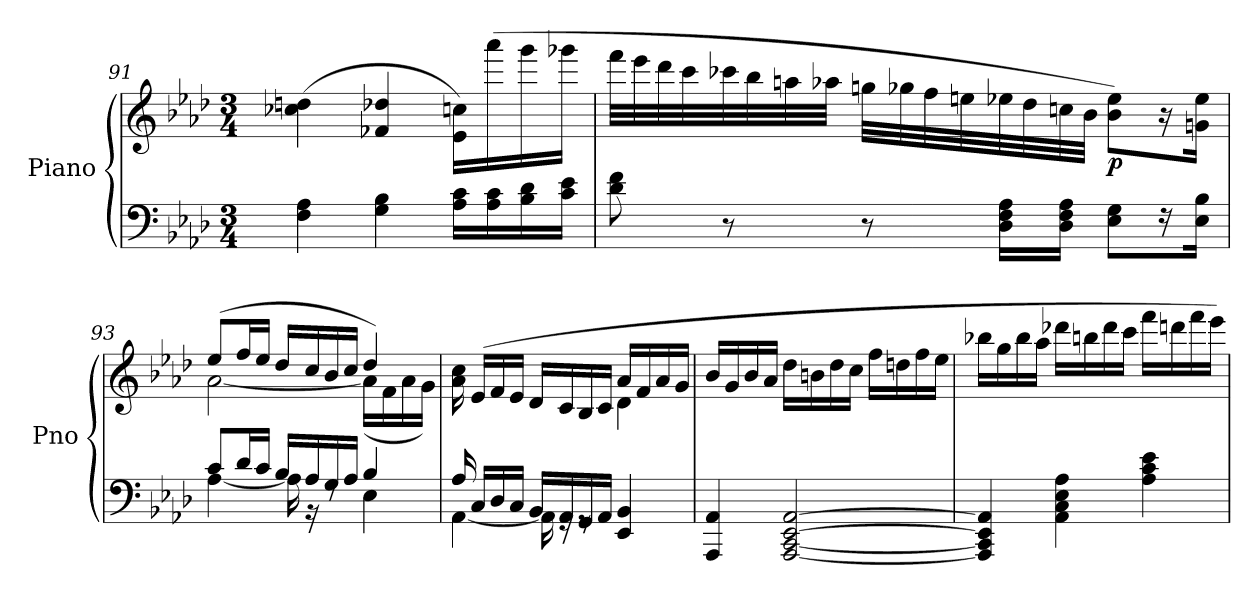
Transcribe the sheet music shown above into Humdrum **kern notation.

**kern	**kern	**dynam
*part1	*part1	*part1
*staff2	*staff1	*staff1/2
*I"Piano	*	*
*I'Pno	*	*
*clefF4	*clefG2	*
*k[b-e-a-d-]	*k[b-e-a-d-]	*
*M3/4	*M3/4	*
=91	=91	=91
4F\ 4A-\	(4cc-X\ 4ddn\	.
4G\ 4B-\	4f-X/ 4dd-X/	.
!	!	!LO:DY:b
16A-\ 16c\LL	16e-\ 16ccn\LL)	other-dynamics
16A-\ 16c\	(16aaa-\	.
16B-\ 16d-\	16ggg\	.
16c\ 16e-\JJ	16ggg-X\JJ	.
!!LO:LB:g=z
=92	=92	=92
8d-\ 8f\	32fff\LLL	.
.	32eee-\	.
.	32ddd-\	.
.	32ccc\	.
8r	32ccc-X\	.
.	32bb-\	.
.	32aan\	.
.	32aa-X\JJJ	.
8r	32ggn\LLL	.
.	32gg-X\	.
.	32ff\	.
.	32een\	.
!	!	!LO:DY:b
16D-\ 16F\ 16A-\LL	32ee-X\	other-dynamics
.	32dd-\	.
16D-\ 16F\ 16A-\JJ	32ccn\	.
.	32b-\JJJ	.
!	!	!LO:DY:b
8E-\ 8G\L	8b-\ 8ee-\L)	p
16rF	16r	.
16E-\ 16B-\Jk	16gn\ 16ee-\Jk	.
=93	=93	=93
*^	*^	*
!	!	!	!	!LO:DY:b
8c/L	[4A-\	(8ee-/L	[2a-\	other-dynamics
16d-/L	.	16ff/L	.	.
16c/JJ	.	16ee-/JJ	.	.
16B-/LL	16A-\]	16dd-/LL	.	.
16A-/	16r	16cc/	.	.
16G/	8rF	16b-/	.	.
16A-/JJ	.	16cc/JJ	.	.
4B-/	4E-\	4dd-/)	(16a-\LL]	.
.	.	.	16f\	.
.	.	.	16a-\	.
.	.	.	16g\JJ)	.
!!LO:LB:g=z	!!
=94	=94	=94	=94	=94
16A-/	[4AA-\	16a-\ 16cc\	2ryy	.
16C/LL	.	(16e-/LL	.	.
16D-/	.	16f/	.	.
16C/JJ	.	16e-/JJ	.	.
16BB-/LL	16AA-\]	16d-/LL	.	.
16AA-/	16rGG	16c/	.	.
16GG/	8rGG	16B-/	.	.
16AA-/JJ	.	16c/JJ	.	.
4EE-/ 4BB-/	4ryy	(16a-/LL	4d-\)	.
.	.	16f/	.	.
.	.	16a-/	.	.
.	.	16g/JJ	.	.
*v	*v	*	*	*
*	*v	*v	*
!!LO:LB:g=z
=95	=95	=95
4AAA-/ 4AA-/	16b-/LL	.
.	16g/	.
.	16b-/	.
.	16a-/JJ	.
[2AAA-/ [2CC/ [2EE-/ [2AA-/	16dd-\LL	.
.	16bn\	.
.	16dd-\	.
.	16cc\JJ	.
.	16ff\LL	.
.	16ddn\	.
.	16ff\	.
.	16ee-\JJ	.
=96	=96	=96
4AAA-/] 4CC/] 4EE-/] 4AA-/]	16bb-X\LL	.
.	16gg\	.
.	16bb-\	.
.	16aa-\JJ	.
4AA-\ 4C\ 4E-\ 4A-\	16ddd-X\LL	.
.	16bbn\	.
.	16ddd-\	.
.	16ccc\JJ	.
4A-\ 4c\ 4e-\	16fff\LL	.
.	16dddn\	.
.	16fff\	.
.	16eee-\JJ)	.
=	=	=
*-	*-	*-
